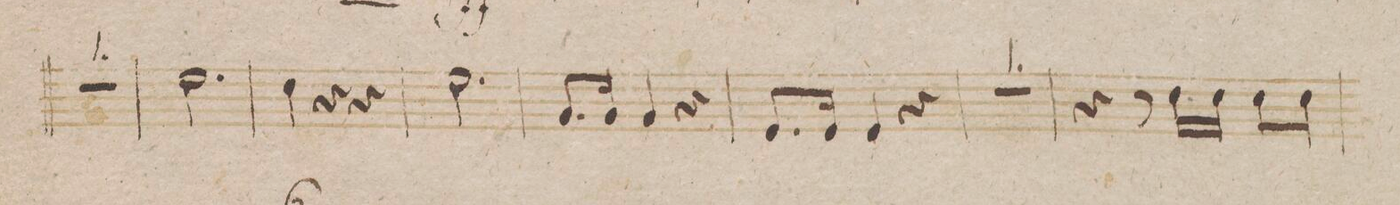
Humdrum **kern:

**kern	**dynam
*I"Clarino 1mo in B.	*
*clefG2	*
*k[b-e-]	*
*met(c|)	*
*M3/4	*
2.r	.
=135	=135
2.dd\	.
=136	=136
4cc\	.
4r	.
4r	.
=137	=137
2.dd\	.
=138	=138
8.f/L	.
16f/Jk	.
4f/	.
4r	.
=139	=139
8.d/L	.
16d/Jk	.
4d/	.
4r	.
=140	=140
2.r	.
=141	=141
4r	.
8r	.
16b-\LL	.
16b-\JJ	.
8b-\L	.
8b-\J	.
=142	=142
*-	*-
